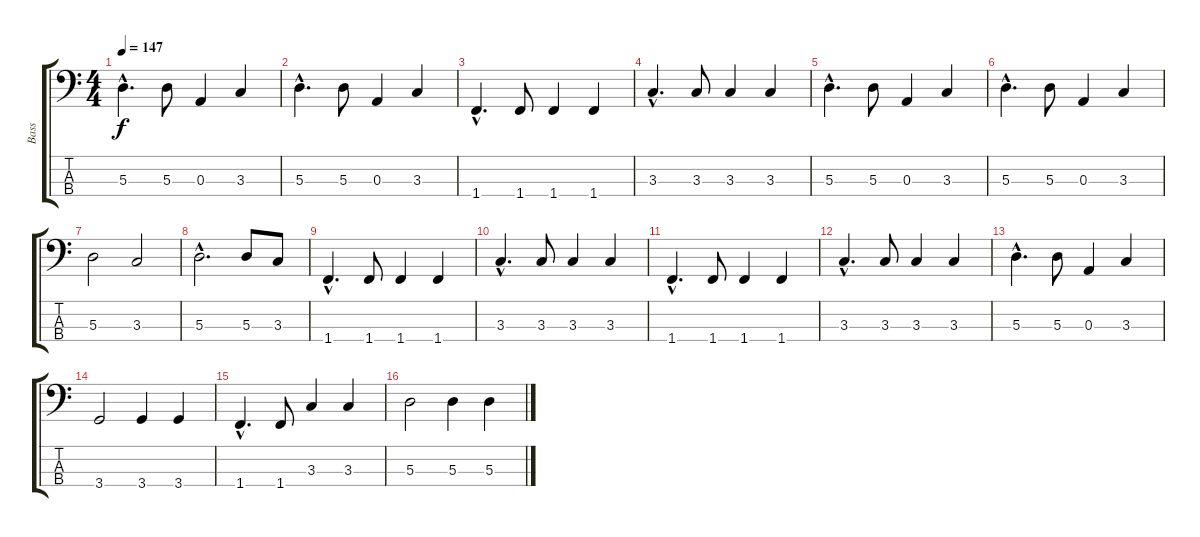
\track ("Bass" "Bass") {instrument electricbassfinger}
\staff {score tabs}
\tuning (G2 D2 A1 E1) {hide}
\ts (4 4)
\tempo 147
\clef f4
\ks c
5.3{hac}.4{d dy f} 5.3.8 0.3.4 3.3.4 |
5.3{hac}.4{d} 5.3.8 0.3.4 3.3.4 |
1.4{hac}.4{d} 1.4.8 1.4.4 1.4.4 |
3.3{hac}.4{d} 3.3.8 3.3.4 3.3.4 |
5.3{hac}.4{d} 5.3.8 0.3.4 3.3.4 |
5.3{hac}.4{d} 5.3.8 0.3.4 3.3.4 |
5.3.2 3.3.2 |
5.3{hac}.2{d} 5.3.8 3.3.8 |
1.4{hac}.4{d} 1.4.8 1.4.4 1.4.4 |
3.3{hac}.4{d} 3.3.8 3.3.4 3.3.4 |
1.4{hac}.4{d} 1.4.8 1.4.4 1.4.4 |
3.3{hac}.4{d} 3.3.8 3.3.4 3.3.4 |
5.3{hac}.4{d} 5.3.8 0.3.4 3.3.4 |
3.4.2 3.4.4 3.4.4 |
1.4{hac}.4{d} 1.4.8 3.3.4 3.3.4 |
5.3.2 5.3.4 5.3.4
